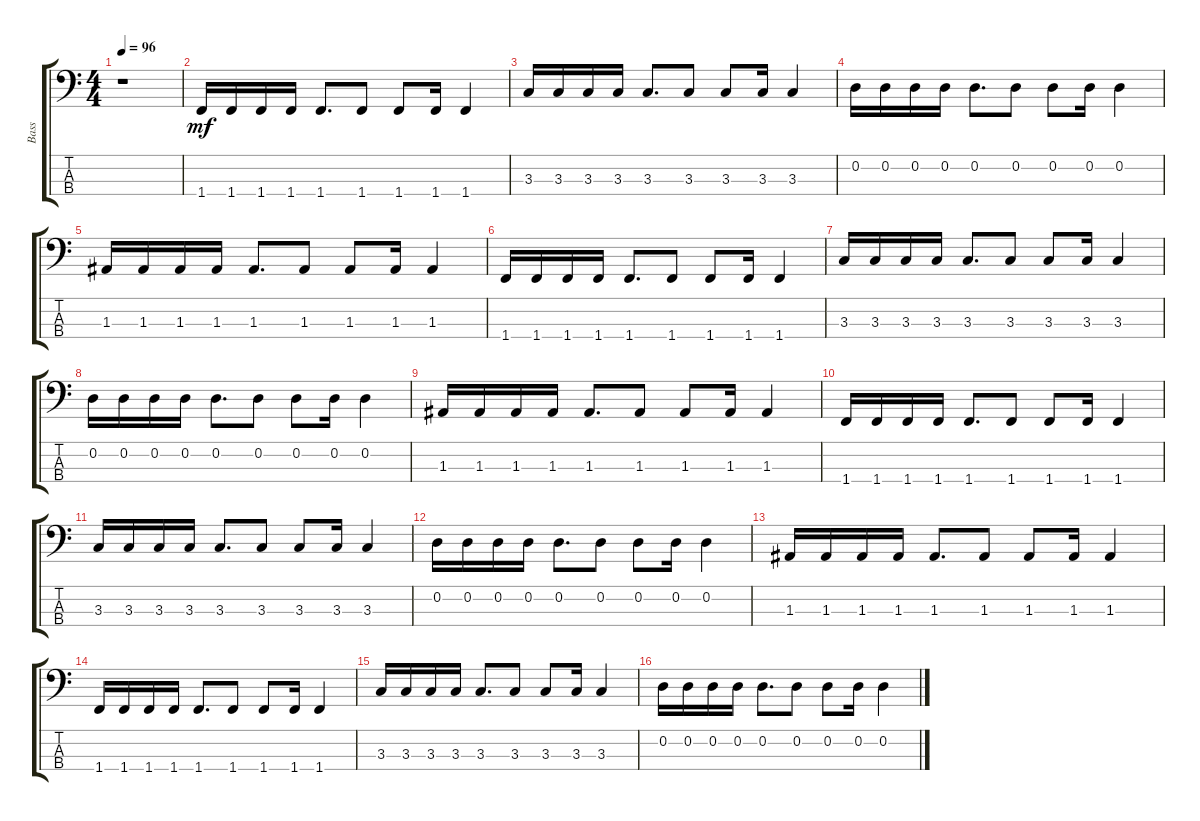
\track ("Bass" "Bass") {instrument electricbassfinger}
\staff {score tabs}
\tuning (G2 D2 A1 E1) {hide}
\ts (4 4)
\tempo 96
\clef f4
\ks c
r.1{dy mf} |
1.4.16 1.4.16 1.4.16 1.4.16 1.4.8{d} 1.4.8 1.4.8 1.4.16 1.4.4 |
3.3.16 3.3.16 3.3.16 3.3.16 3.3.8{d} 3.3.8 3.3.8 3.3.16 3.3.4 |
0.2.16 0.2.16 0.2.16 0.2.16 0.2.8{d} 0.2.8 0.2.8 0.2.16 0.2.4 |
1.3.16 1.3.16 1.3.16 1.3.16 1.3.8{d} 1.3.8 1.3.8 1.3.16 1.3.4 |
1.4.16 1.4.16 1.4.16 1.4.16 1.4.8{d} 1.4.8 1.4.8 1.4.16 1.4.4 |
3.3.16 3.3.16 3.3.16 3.3.16 3.3.8{d} 3.3.8 3.3.8 3.3.16 3.3.4 |
0.2.16 0.2.16 0.2.16 0.2.16 0.2.8{d} 0.2.8 0.2.8 0.2.16 0.2.4 |
1.3.16 1.3.16 1.3.16 1.3.16 1.3.8{d} 1.3.8 1.3.8 1.3.16 1.3.4 |
1.4.16 1.4.16 1.4.16 1.4.16 1.4.8{d} 1.4.8 1.4.8 1.4.16 1.4.4 |
3.3.16 3.3.16 3.3.16 3.3.16 3.3.8{d} 3.3.8 3.3.8 3.3.16 3.3.4 |
0.2.16 0.2.16 0.2.16 0.2.16 0.2.8{d} 0.2.8 0.2.8 0.2.16 0.2.4 |
1.3.16 1.3.16 1.3.16 1.3.16 1.3.8{d} 1.3.8 1.3.8 1.3.16 1.3.4 |
1.4.16 1.4.16 1.4.16 1.4.16 1.4.8{d} 1.4.8 1.4.8 1.4.16 1.4.4 |
3.3.16 3.3.16 3.3.16 3.3.16 3.3.8{d} 3.3.8 3.3.8 3.3.16 3.3.4 |
0.2.16 0.2.16 0.2.16 0.2.16 0.2.8{d} 0.2.8 0.2.8 0.2.16 0.2.4
